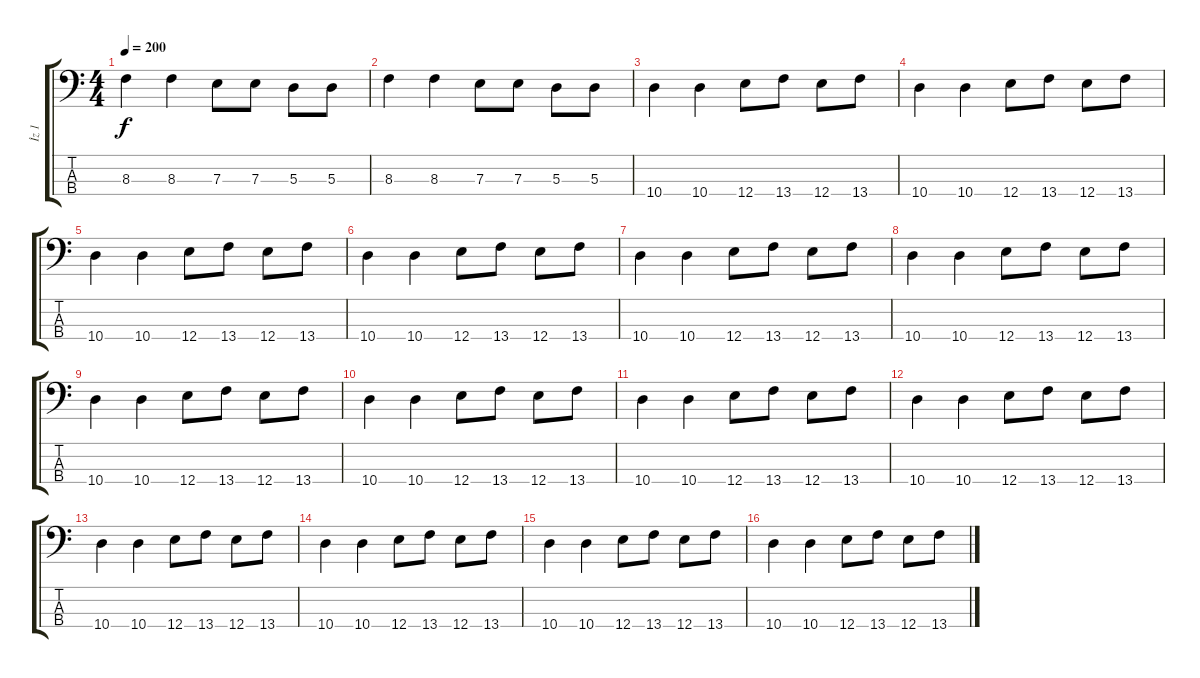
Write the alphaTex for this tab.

\track ("İz 1" "İz 1") {instrument electricbassfinger}
\staff {score tabs}
\tuning (G2 D2 A1 E1) {hide}
\ts (4 4)
\tempo 200
\clef f4
\ks c
8.3.4{dy f} 8.3.4 7.3.8 7.3.8 5.3.8 5.3.8 |
8.3.4 8.3.4 7.3.8 7.3.8 5.3.8 5.3.8 |
10.4.4 10.4.4 12.4.8 13.4.8 12.4.8 13.4.8 |
10.4.4 10.4.4 12.4.8 13.4.8 12.4.8 13.4.8 |
10.4.4 10.4.4 12.4.8 13.4.8 12.4.8 13.4.8 |
10.4.4 10.4.4 12.4.8 13.4.8 12.4.8 13.4.8 |
10.4.4 10.4.4 12.4.8 13.4.8 12.4.8 13.4.8 |
10.4.4 10.4.4 12.4.8 13.4.8 12.4.8 13.4.8 |
10.4.4 10.4.4 12.4.8 13.4.8 12.4.8 13.4.8 |
10.4.4 10.4.4 12.4.8 13.4.8 12.4.8 13.4.8 |
10.4.4 10.4.4 12.4.8 13.4.8 12.4.8 13.4.8 |
10.4.4 10.4.4 12.4.8 13.4.8 12.4.8 13.4.8 |
10.4.4 10.4.4 12.4.8 13.4.8 12.4.8 13.4.8 |
10.4.4 10.4.4 12.4.8 13.4.8 12.4.8 13.4.8 |
10.4.4 10.4.4 12.4.8 13.4.8 12.4.8 13.4.8 |
10.4.4 10.4.4 12.4.8 13.4.8 12.4.8 13.4.8
